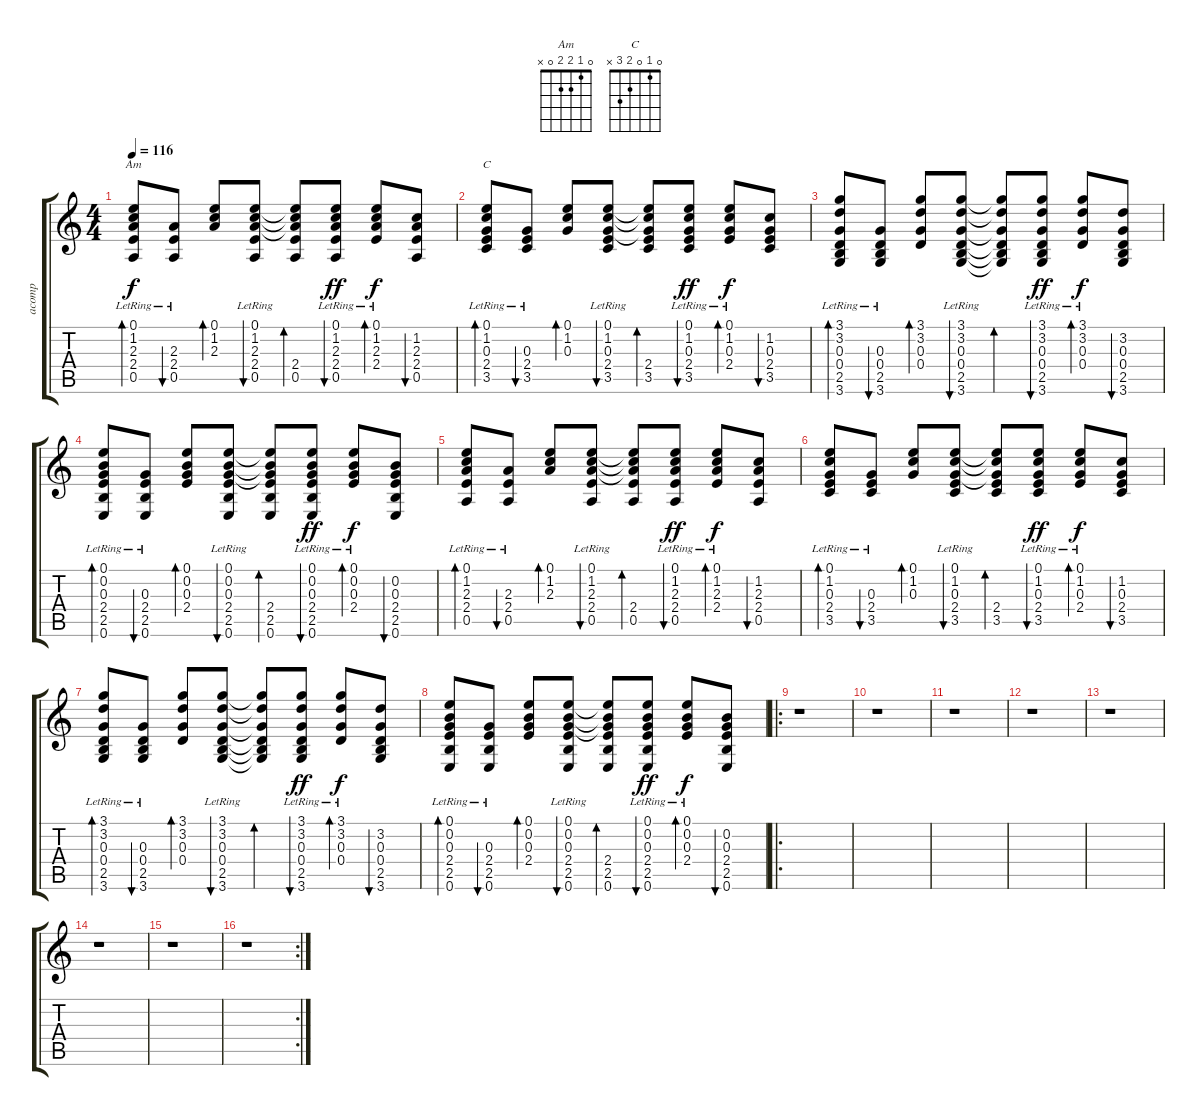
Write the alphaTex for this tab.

\track ("acomp" "acomp") {instrument acousticguitarsteel}
\staff {score tabs}
\tuning (E4 B3 G3 D3 A2 E2) {hide}
\chord ("Am" 0 1 2 2 0 x)
\chord ("C" 0 1 0 2 3 x)
\ts (4 4)
\tempo 116
\clef g2
\ks c
(0.1{lr} 1.2{lr} 2.3 2.4 0.5).8{bd 30 ch "Am" dy f} (2.3{lr} 2.4{lr} 0.5{lr}).8{bu 30} (0.1 1.2 2.3).8{bd 30} (0.1{lr} 1.2{lr} 2.3{lr} 2.4 0.5).8{bu 30} (0.1{t} 1.2{t} 2.3{t} 2.4 0.5).8{bd 30} (0.1 1.2 2.3 2.4 0.5{lr}).8{bu 30 dy ff} (0.1{lr} 1.2 2.3 2.4).8{bd 30 dy f} (1.2 2.3 2.4 0.5).8{bu 30} |
(0.1{lr} 1.2{lr} 0.3 2.4 3.5).8{bd 30 ch "C"} (0.3{lr} 2.4{lr} 3.5{lr}).8{bu 30} (0.1 1.2 0.3).8{bd 30} (0.1{lr} 1.2{lr} 0.3{lr} 2.4 3.5).8{bu 30} (0.1{t} 1.2{t} 0.3{t} 2.4 3.5).8{bd 30} (0.1 1.2 0.3 2.4 3.5{lr}).8{bu 30 dy ff} (0.1{lr} 1.2 0.3 2.4).8{bd 30 dy f} (1.2 0.3 2.4 3.5).8{bu 30} |
(3.1{lr} 3.2{lr} 0.3 0.4 2.5 3.6).8{bd 30} (0.3{lr} 0.4{lr} 2.5{lr} 3.6).8{bu 30} (3.1 3.2 0.3 0.4).8{bd 30} (3.1{lr} 3.2{lr} 0.3{lr} 0.4 2.5 3.6).8{bu 30} (3.1{t} 3.2{t} 0.3{t} 0.4{t} 2.5{t} 3.6{t}).8{bd 30} (3.1 3.2 0.3 0.4 2.5{lr} 3.6).8{bu 30 dy ff} (3.1{lr} 3.2 0.3 0.4).8{bd 30 dy f} (3.2 0.3 0.4 2.5 3.6).8{bu 30} |
(0.1{lr} 0.2{lr} 0.3 2.4 2.5 0.6).8{bd 30} (0.3{lr} 2.4{lr} 2.5{lr} 0.6).8{bu 30} (0.1 0.2 0.3 2.4).8{bd 30} (0.1{lr} 0.2{lr} 0.3{lr} 2.4 2.5 0.6).8{bu 30} (0.1{t} 0.2{t} 0.3{t} 2.4 2.5 0.6).8{bd 30} (0.1 0.2 0.3 2.4 2.5{lr} 0.6).8{bu 30 dy ff} (0.1{lr} 0.2 0.3 2.4).8{bd 30 dy f} (0.2 0.3 2.4 2.5 0.6).8{bu 30} |
(0.1{lr} 1.2{lr} 2.3 2.4 0.5).8{bd 30} (2.3{lr} 2.4{lr} 0.5{lr}).8{bu 30} (0.1 1.2 2.3).8{bd 30} (0.1{lr} 1.2{lr} 2.3{lr} 2.4 0.5).8{bu 30} (0.1{t} 1.2{t} 2.3{t} 2.4 0.5).8{bd 30} (0.1 1.2 2.3 2.4 0.5{lr}).8{bu 30 dy ff} (0.1{lr} 1.2 2.3 2.4).8{bd 30 dy f} (1.2 2.3 2.4 0.5).8{bu 30} |
(0.1{lr} 1.2{lr} 0.3 2.4 3.5).8{bd 30} (0.3{lr} 2.4{lr} 3.5{lr}).8{bu 30} (0.1 1.2 0.3).8{bd 30} (0.1{lr} 1.2{lr} 0.3{lr} 2.4 3.5).8{bu 30} (0.1{t} 1.2{t} 0.3{t} 2.4 3.5).8{bd 30} (0.1 1.2 0.3 2.4 3.5{lr}).8{bu 30 dy ff} (0.1{lr} 1.2 0.3 2.4).8{bd 30 dy f} (1.2 0.3 2.4 3.5).8{bu 30} |
(3.1{lr} 3.2{lr} 0.3 0.4 2.5 3.6).8{bd 30} (0.3{lr} 0.4{lr} 2.5{lr} 3.6).8{bu 30} (3.1 3.2 0.3 0.4).8{bd 30} (3.1{lr} 3.2{lr} 0.3{lr} 0.4 2.5 3.6).8{bu 30} (3.1{t} 3.2{t} 0.3{t} 0.4{t} 2.5{t} 3.6{t}).8{bd 30} (3.1 3.2 0.3 0.4 2.5{lr} 3.6).8{bu 30 dy ff} (3.1{lr} 3.2 0.3 0.4).8{bd 30 dy f} (3.2 0.3 0.4 2.5 3.6).8{bu 30} |
(0.1{lr} 0.2{lr} 0.3 2.4 2.5 0.6).8{bd 30} (0.3{lr} 2.4{lr} 2.5{lr} 0.6).8{bu 30} (0.1 0.2 0.3 2.4).8{bd 30} (0.1{lr} 0.2{lr} 0.3{lr} 2.4 2.5 0.6).8{bu 30} (0.1{t} 0.2{t} 0.3{t} 2.4 2.5 0.6).8{bd 30} (0.1 0.2 0.3 2.4 2.5{lr} 0.6).8{bu 30 dy ff} (0.1{lr} 0.2 0.3 2.4).8{bd 30 dy f} (0.2 0.3 2.4 2.5 0.6).8{bu 30} |
\ro
r.1 |
r.1 |
r.1 |
r.1 |
r.1 |
r.1 |
r.1 |
\rc 2
r.1
